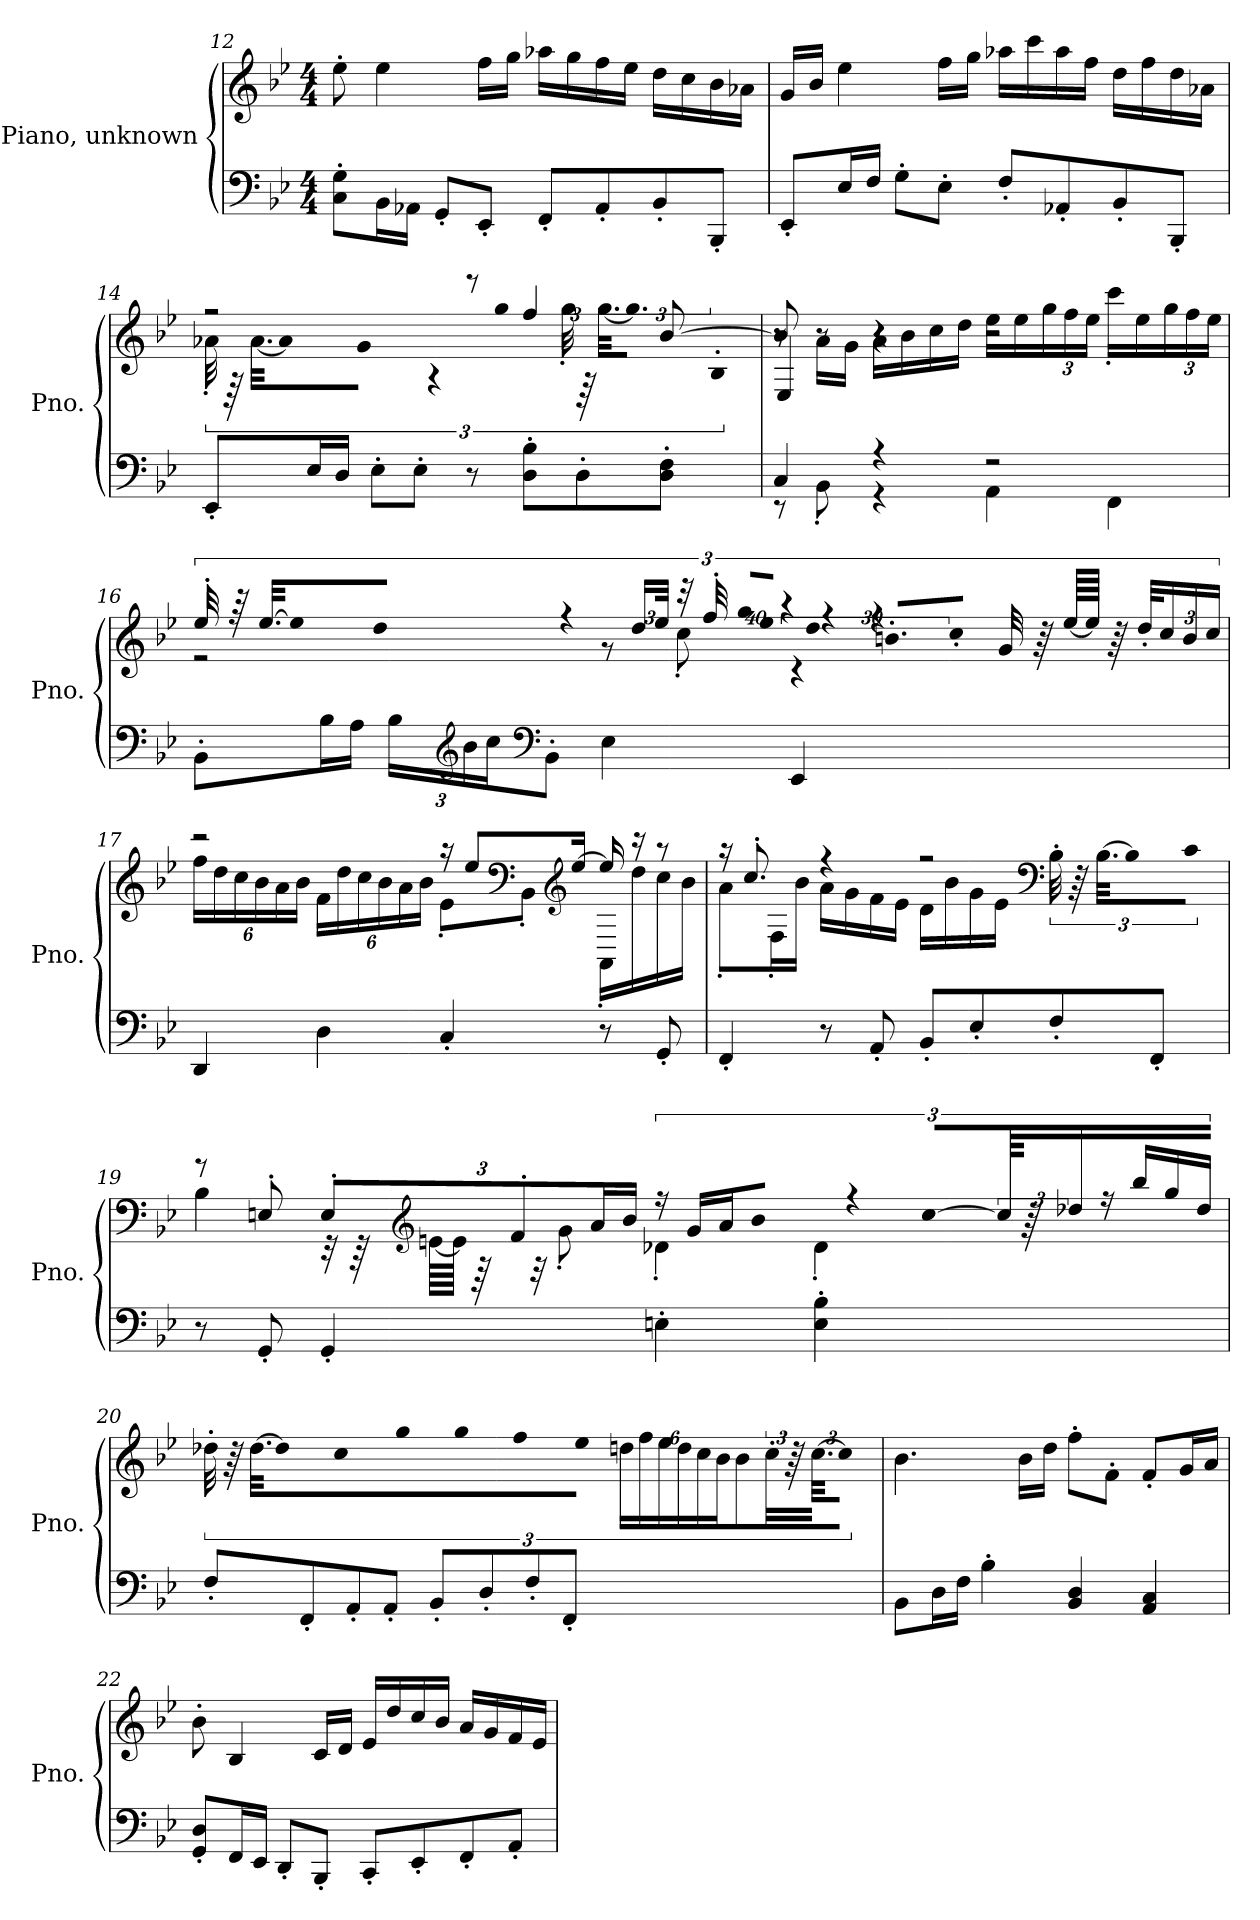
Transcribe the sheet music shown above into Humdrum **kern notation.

**kern	**kern
*part1	*part1
*staff2	*staff1
*I"Piano, unknown	*
*I'Pno.	*
*clefF4	*clefG2
*k[b-e-]	*k[b-e-]
*M4/4	*M4/4
=12	=12
8C\' 8G\'L	8ee-'\
16BB-\L	4ee-\
16AA-X\JJ	.
8GG'/L	.
8EE-'/J	16ff\LL
.	16gg\JJ
8FF'/L	16aa-X\LL
.	16gg\
8AA-'/	16ff\
.	16ee-\JJ
8BB-'/	16dd\LL
.	16cc\
8BBB-'/J	16b-\
.	16a-X\JJ
=13	=13
8EE-'/L	16g/LL
.	16b-/JJ
16E-/L	4ee-\
16F/JJ	.
8G'\L	.
8E-'\J	16ff\LL
.	16gg\JJ
8F'/L	16aa-X\LL
.	16ccc\
8AA-X'/	16aa-\
.	16ff\JJ
8BB-'/	16dd\LL
.	16ff\
8BBB-'/J	16dd\
.	16a-X\JJ
!!LO:PB:g=z
=14	=14
*	*^
8EE-'/L	2r	48a-X'\
.	.	96r
.	.	[48.a-\KLL
.	.	16a-\J]
16E-/L	.	8g\J
16D/JJ	.	.
8E-'\L	.	8r
8E-'\J	.	8gg\
8r	8r	48gg'\
.	.	96r
.	.	[48.gg\KKL
.	.	8.gg\J]
8D\' 8B-\'L	4ff/	.
8D'\	.	4B-'\
8D\' 8F\'J	[8b-/	.
=15	=15	=15
*^	*	*^
4C/	8r	8b-/]	8r	4E-/
.	8BB-'\	8r	16a\LL	.
.	.	.	16g\JJ	.
4r	4r	4r	16a\LL	4r
.	.	.	16b-\	.
.	.	.	16cc\	.
.	.	.	16dd\JJ	.
2r	4AA\	2r	16ee-\LL	2r
.	.	.	16ee-\	.
*	*	*	*Xbrackettup	*
.	.	.	24gg\	.
.	.	.	24ff\	.
.	.	.	24ee-\JJ	.
.	4FF\	.	16ccc'\LL	.
.	.	.	16ee-\	.
.	.	.	24gg\	.
.	.	.	24ff\	.
.	.	.	24ee-\JJ	.
*v	*v	*	*	*
*	*v	*v	*v
!!LO:LB:g=z
=16	=16
*	*brackettup
*	*^
8BB-'\L	48ee-'/	2r
.	96r	.
.	[48.ee-/KLL	.
.	16ee-/J]	.
16B-\L	8dd/J	.
16A\JJ	.	.
*Xbrackettup	*	*
24B-\LL	8r	.
*clefG2	*	*
24b-\	.	.
24cc\J	.	.
*clefF4	*	*
*	*Xbrackettup	*
8BB-'\J	24dd/LL	.
.	48ee-/JJk	.
.	32r	.
.	32ff'/	.
*	*brackettup	*
!	!LO:N:vis=32	!
4E-\	640%23gg/LLL	8r
!	!LO:N:vis=32	!
.	640%23ee-/JJJ	.
!	!LO:N:vis=64	!
.	960%17r	.
!	!LO:N:vis=64	!
.	960%17dd/	.
!	!LO:N:vis=32	!
.	640%23r	.
.	.	8cc'\
!	!LO:N:vis=64	!
.	960%17r	.
!	!LO:N:vis=32.	!
.	1920%103bn'/LLL	.
!	!LO:N:vis=32	!
.	640%23cc'/JJJ	.
4EE-/	.	4r
.	32g/	.
.	64r	.
.	[64ee-/LLLL	.
.	64ee-/JJJJ]	.
.	64r	.
.	32dd'/KLL	.
*	*Xbrackettup	*
.	24cc/	.
.	24b/	.
.	24cc/JJ	.
1920ryy	.	1920ryy
!!LO:LB:g=z	!!
=17	=17	=17
4DD/	2r	24ff\LL
.	.	24dd\
.	.	24cc\
.	.	24b-\
.	.	24a\
.	.	24b-\JJ
4D\	.	24f\LL
.	.	24dd\
.	.	24cc\
.	.	24b-\
.	.	24a\
.	.	24b-\JJ
4C'/	16r	8e-'\L
.	8ee-/L	.
*	*clefF4	*
.	.	8BB-'\J
*	*clefG2	*
.	[16ee-/Jk	.
8r	16ee-/]	16AA'\LL
.	16r	16dd\
8GG'/	8r	16cc\
.	.	16b-\JJ
=18	=18	=18
4FF'/	16r	8a'\L
.	8.cc'/	.
.	.	16F'\L
.	.	16b-\JJ
8r	4r	16a\LL
.	.	16g\
8AA'/	.	16f\
.	.	16e-\JJ
8BB-'/L	2r	16d\LL
.	.	16b-\
8E-'/	.	16g\
.	.	16e-\JJ
*	*clefF4	*
*	*	*brackettup
8F'/	.	48B-'\
.	.	96r
.	.	[48.B-\KLL
.	.	16B-\J]
8FF'/J	.	8c\J
!!LO:LB:g=z	!!
=19	=19	=19
8r	8r	4B-\
8GG'/	8En'/	.
*	*Xbrackettup	*
4GG'/	12E'/L	32r
.	.	64r
*	*clefG2	*
.	.	[64en\LLLL
.	.	64e\JJJJ]
.	.	64r
.	12f'/	.
.	.	32r
.	.	8g'\
.	24a/L	.
.	24b-/JJ	.
*	*brackettup	*
4En'\	24r	4d-X'\
.	24g/LL	.
.	24a/	.
.	32b-/JJk	.
.	64r	.
.	[64cc/LLLL	.
.	96cc/JJJJ]	.
.	96r	.
.	24dd-X/	.
4E\' 4B-\'	16r	4d-'\
.	16bb-/LL	.
.	16gg/	.
.	16dd-/JJ	.
*	*v	*v
!!LO:LB:g=z
=20	=20
8F'/L	48dd-X'\
.	96r
.	[48.dd-\KLL
.	16dd-\]
8FF'/	16cc\
.	16gg\J
8AA'/	8gg\
8AA'/J	16ff\L
.	16ee-\JJ
*	*Xbrackettup
8BB-'/L	24ddn\LL
.	24ff\
.	24ee-\
8D'/	24dd\
.	24cc\
.	24b-\J
8F'/	8b-\
*	*brackettup
8FF'/J	48cc'\Jkk
.	96r
.	[48.cc\KLL
.	16cc\JJ]
=21	=21
8BB-\L	4.b-\
16D\L	.
16F\JJ	.
4B-'\	.
.	16b-\LL
.	16dd\JJ
4BB-/ 4D/	8ff'\L
.	8f'\J
4AA/ 4C/	8f'/L
.	16g/L
.	16a/JJ
!!LO:LB:g=z
=22	=22
8GG/' 8D/'L	8b-'\
16FF/L	4B-/
16EE-/JJ	.
8DD'/L	.
8BBB-'/J	16c/LL
.	16d/JJ
8CC'/L	16e-/LL
.	16dd/
8EE-'/	16cc/
.	16b-/JJ
8FF'/	16a/LL
.	16g/
8AA'/J	16f/
.	16e-/JJ
=	=
*-	*-
